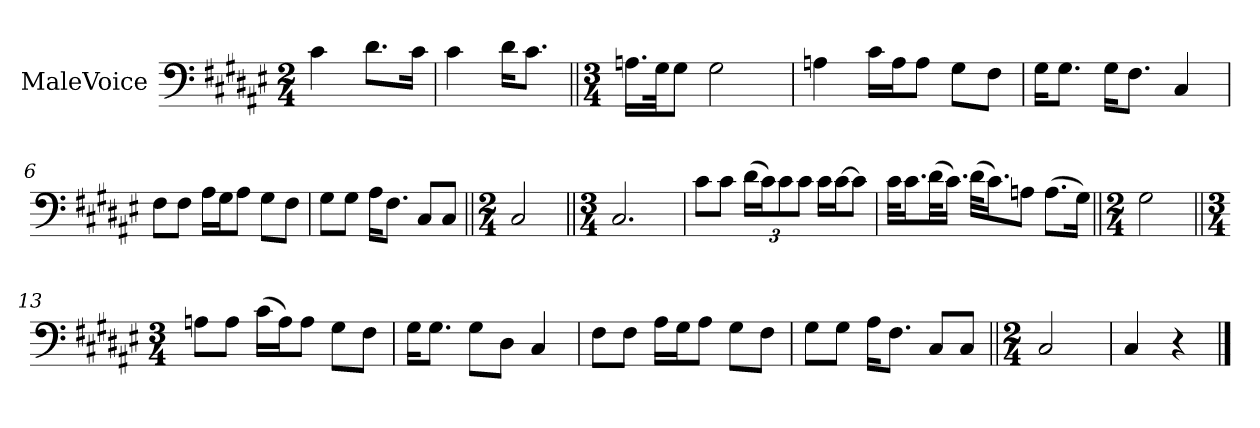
**kern
*part1
*staff1
*I"MaleVoice
*clefF4
*k[f#c#g#d#a#e#]
*M2/4
*MM84
=
4c#
8.d#\L
16c#\Jk
=2
4c#
16d#\KL
8.c#\J
=3||
*M3/4
16.An\LL
32G#\Jk
8G#\J
2G#
=4
4An
16c#\LL
16A\J
8A\J
8G#\L
8F#\J
=5
16G#\KL
8.G#\J
16G#\KL
8.F#\J
4C#
=6
8F#\L
8F#\J
16A#\LL
16G#\J
8A#\J
8G#\L
8F#\J
=7
8G#\L
8G#\J
16A#\KL
8.F#\J
8C#/L
8C#/J
=8||
*M2/4
2C#
=9||
*M3/4
2.C#
=10
*MM52
8c#\L
8c#\J
(24d#\LL
24c#\J)
12c#\
12c#\J
16c#\LL
[16c#\J
8c#\J]
=11
32c#\KLL
16.c#\J
(32d#\KL
16.c#\JJ)
(32d#\KLL
16.c#\J)
8An\J
(8.A\L
16G#\Jk)
=12||
*M2/4
2G#
=13||
*M3/4
*MM84
8An\L
8A\J
(16c#\LL
16A\J)
8A\J
8G#\L
8F#\J
=14
16G#\KL
8.G#\J
8G#\L
8D#\J
4C#
=15
8F#\L
8F#\J
16A#\LL
16G#\J
8A#\J
8G#\L
8F#\J
=16
8G#\L
8G#\J
16A#\KL
8.F#\J
8C#/L
8C#/J
=17||
*M2/4
2C#
=18
4C#
4r
==
*-
